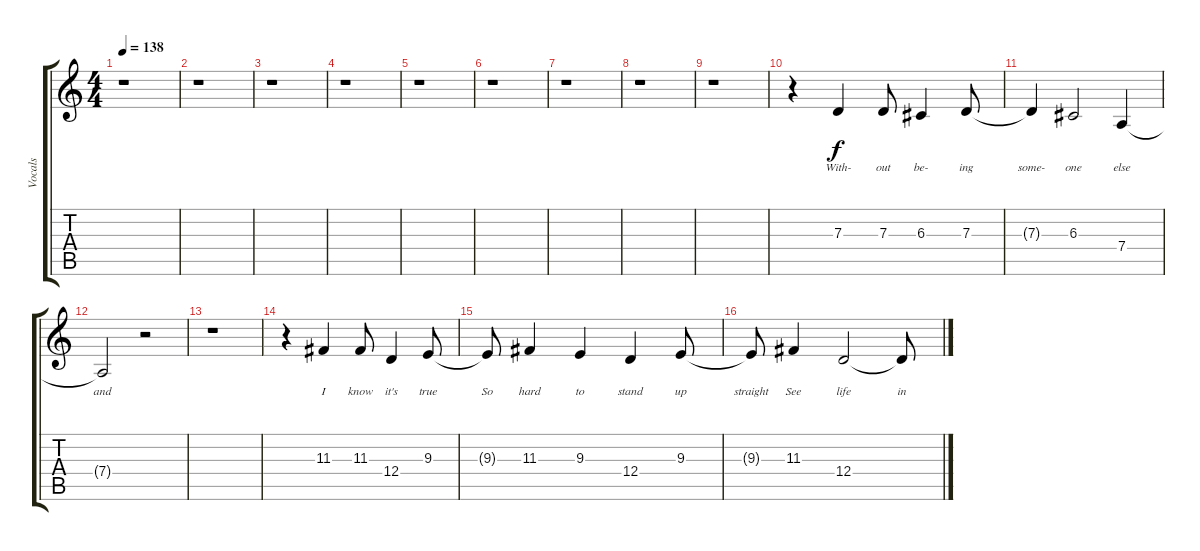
\track ("Vocals" "Vocals") {instrument lead6voice}
\staff {score tabs}
\tuning (E4 B3 G3 D3 A2 E2) {hide}
\ts (4 4)
\tempo 138
\clef g2
\ks c
r.1{dy f} |
r.1 |
r.1 |
r.1 |
r.1 |
r.1 |
r.1 |
r.1 |
r.1 |
r.4 7.3.4{lyrics (0 "With-") lyrics (1 "") lyrics (2 "") lyrics (3 "") lyrics (4 "")} 7.3.8{lyrics (0 "out") lyrics (1 "") lyrics (2 "") lyrics (3 "") lyrics (4 "")} 6.3.4{lyrics (0 "be-") lyrics (1 "") lyrics (2 "") lyrics (3 "") lyrics (4 "")} 7.3.8{lyrics (0 "ing") lyrics (1 "") lyrics (2 "") lyrics (3 "") lyrics (4 "")} |
7.3{t}.4{lyrics (0 "some-") lyrics (1 "") lyrics (2 "") lyrics (3 "") lyrics (4 "")} 6.3.2{lyrics (0 "one") lyrics (1 "") lyrics (2 "") lyrics (3 "") lyrics (4 "")} 7.4.4{lyrics (0 "else") lyrics (1 "") lyrics (2 "") lyrics (3 "") lyrics (4 "")} |
7.4{t}.2{lyrics (0 "and") lyrics (1 "") lyrics (2 "") lyrics (3 "") lyrics (4 "")} r.2 |
r.1 |
r.4 11.3.4{lyrics (0 "I") lyrics (1 "") lyrics (2 "") lyrics (3 "") lyrics (4 "")} 11.3.8{lyrics (0 "know") lyrics (1 "") lyrics (2 "") lyrics (3 "") lyrics (4 "")} 12.4.4{lyrics (0 "it's") lyrics (1 "") lyrics (2 "") lyrics (3 "") lyrics (4 "")} 9.3.8{lyrics (0 "true") lyrics (1 "") lyrics (2 "") lyrics (3 "") lyrics (4 "")} |
9.3{t}.8{lyrics (0 "So") lyrics (1 "") lyrics (2 "") lyrics (3 "") lyrics (4 "")} 11.3.4{lyrics (0 "hard") lyrics (1 "") lyrics (2 "") lyrics (3 "") lyrics (4 "")} 9.3.4{lyrics (0 "to") lyrics (1 "") lyrics (2 "") lyrics (3 "") lyrics (4 "")} 12.4.4{lyrics (0 "stand") lyrics (1 "") lyrics (2 "") lyrics (3 "") lyrics (4 "")} 9.3.8{lyrics (0 "up") lyrics (1 "") lyrics (2 "") lyrics (3 "") lyrics (4 "")} |
9.3{t}.8{lyrics (0 "straight") lyrics (1 "") lyrics (2 "") lyrics (3 "") lyrics (4 "")} 11.3.4{lyrics (0 "See") lyrics (1 "") lyrics (2 "") lyrics (3 "") lyrics (4 "")} 12.4.2{lyrics (0 "life") lyrics (1 "") lyrics (2 "") lyrics (3 "") lyrics (4 "")} 12.4{t}.8{lyrics (0 "in") lyrics (1 "") lyrics (2 "") lyrics (3 "") lyrics (4 "")}
